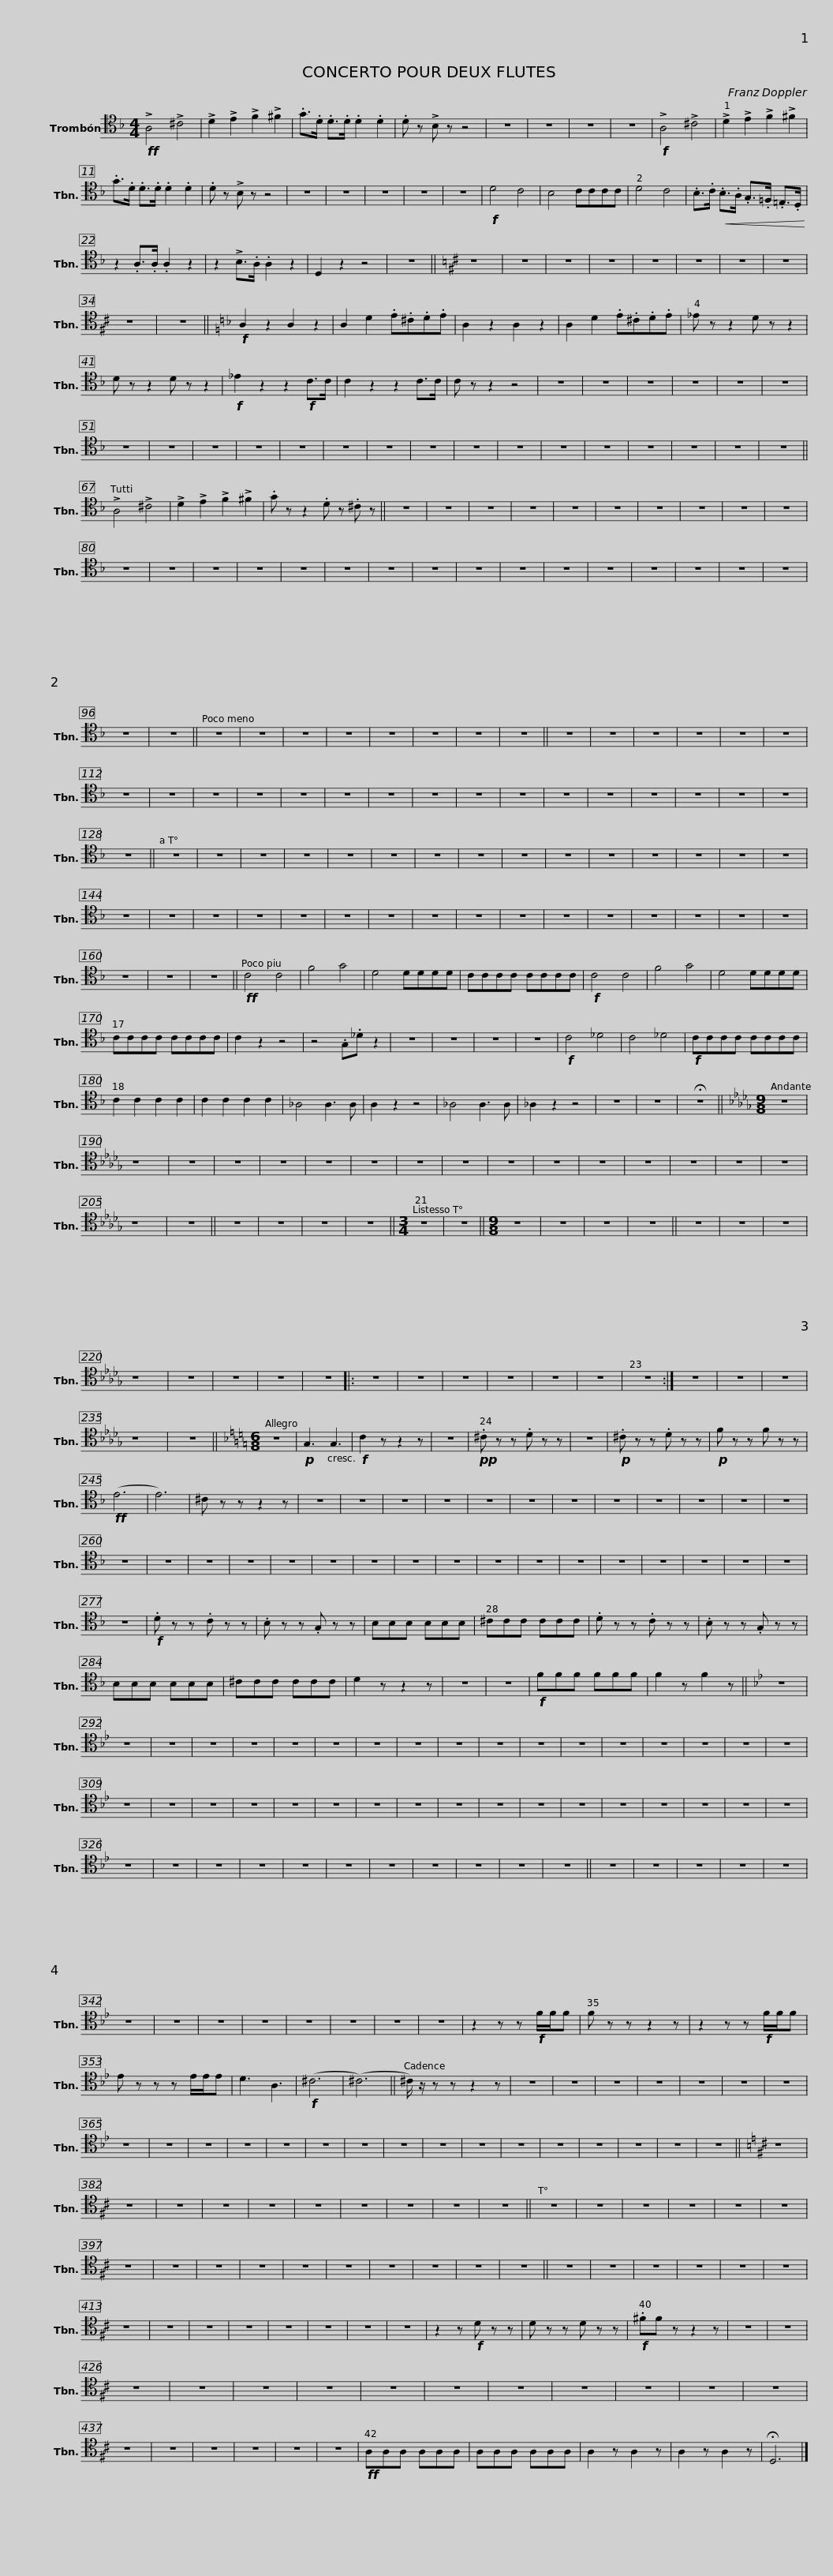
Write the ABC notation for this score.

X:1
L:1/8
M:4/4
I:linebreak $
K:F
V:1 tenor
V:1
!ff! !>!A,4 !>!^C4 | !>!D2 !>!E2 !>!F2 !>!^F2 | .G>.D .D>.D .D2 .D2 | .D z !>!B, z z4 | z8 | %5
 z8 | z8 | z8 |!f! !>!A,4 !>!^C4 | !>!D2 !>!E2 !>!F2 !>!^F2 | %10
 .G>.D .D>.D .D2 .D2 | .D z !>!B, z z4 |$ z8 | z8 | z8 | %15
 z8 | z8 |!f! D4 C4 | B,4 CCCC | D4 C4 | %20
 .B,>.C!<(! .B,>.A, .G,>.=F, .=E,>.D,!<)! | z2 .A,>.A, .A,2 z2 | z2 !>!B,>.A, .A,2 z2 | D,2 z2 z4 | z8 ||$ %25
[K:D] z8 | z8 | z8 | z8 | z8 | %30
 z8 | z8 | z8 | z8 | z8 || %35
[K:F]!f! A,2 z2 A,2 z2 | A,2 D2 .E.^C.D.E | A,2 z2 A,2 z2 | A,2 D2 .E.^C.D.E | _E z z2 D z z2 | %40
 D z z2 D z z2 |$!f! _E2 z2 z2!f! C>C | C2 z2 z2 C>C | C z z2 z4 | z8 | %45
 z8 | z8 | z8 | z8 | z8 | %50
 z8 | z8 | z8 | z8 | z8 | %55
 z8 | z8 | z8 | z8 | z8 | %60
 z8 | z8 | z8 | z8 | z8 | %65
 z8 || !>!A,4 !>!^C4 | !>!D2 !>!E2 !>!F2 !>!^F2 | .G z z2 .D z .^C z || z8 | %70
 z8 | z8 | z8 | z8 | z8 | %75
 z8 | z8 | z8 | z8 |$ z8 | %80
 z8 | z8 | z8 | z8 | z8 | %85
 z8 | z8 | z8 | z8 | z8 | %90
 z8 | z8 | z8 | z8 | z8 | %95
 z8 | z8 || z8 | z8 | z8 | %100
 z8 | z8 | z8 | z8 | z8 || %105
 z8 | z8 | z8 | z8 | z8 | %110
 z8 | z8 | z8 | z8 | z8 | %115
 z8 | z8 | z8 | z8 | z8 | %120
 z8 | z8 | z8 | z8 | z8 | %125
 z8 | z8 | z8 || z8 | z8 | %130
 z8 | z8 | z8 | z8 | z8 | %135
 z8 | z8 | z8 | z8 | z8 | %140
 z8 | z8 | z8 | z8 | z8 | %145
 z8 | z8 | z8 | z8 | z8 | %150
 z8 | z8 | z8 | z8 | z8 | %155
 z8 | z8 | z8 | z8 | z8 | %160
 z8 | z8 ||!ff! C4 C4 |$ F4 G4 | D4 DDDD | %165
 CCCC CCCC |!f! C4 C4 | F4 G4 | D4 DDDD | CCCC CCCC | %170
 C2 z2 z4 | z4 .G,._D z2 |$ z8 | z8 | z8 | %175
 z8 |!f! C4 _D4 | C4 _D4 |!f! CCCC CCCC | C2 C2 C2 C2 | %180
 C2 C2 C2 C2 | _A,4 A,3 A, | A,2 z2 z4 | _A,4 A,3 A, | _A,2 z2 z4 | %185
 z8 |$ z8 | !fermata!z8 ||[K:Db][M:9/8] z9 | z9 | %190
 z9 | z9 | z9 | z9 | z9 | %195
 z9 | z9 | z9 | z9 | z9 | %200
 z9 | z9 | z9 | z9 | z9 | %205
 z9 || z9 | z9 | z9 | z9 || %210
[M:3/4] z6 | z6 ||[M:9/8] z9 | z9 | z9 | %215
 z9 || z9 | z9 | z9 | z9 | %220
 z9 | z9 | z9 | z9 |: z9 | %225
 z9 | z9 | z9 | z9 | z9 | %230
 z9 :|$ z9 | z9 | z9 | z9 | %235
 z9 ||[K:F][M:6/8] z6 |!p! G,3 G,3 |!f! C2 z z2 z | z6 | %240
!pp! .^C z z .D z z | z6 |!p! .^C z z .D z z |!p! F z z F z z |!ff! (E6 | %245
 E6) |$ ^C z z z2 z | z6 | z6 | z6 | %250
 z6 | z6 | z6 | z6 | z6 | %255
 z6 | z6 | z6 | z6 | z6 | %260
 z6 | z6 | z6 | z6 | z6 | %265
 z6 | z6 | z6 | z6 | z6 | %270
 z6 | z6 | z6 | z6 | z6 | %275
 z6 | z6 |!f! .D z z .C z z | .B, z z .G, z z | B,B,B, B,B,B, | %280
 ^CCC CCC |$ .D z z .C z z | .B, z z .G, z z | B,B,B, B,B,B, | ^CCC CCC | %285
 D2 z z2 z | z6 | z6 |!f! FFF FFF | F2 z F2 z ||$ %290
[K:Bb] z6 | z6 | z6 | z6 | z6 | %295
 z6 | z6 | z6 | z6 | z6 | %300
 z6 | z6 | z6 | z6 | z6 | %305
 z6 | z6 | z6 | z6 | z6 | %310
 z6 | z6 | z6 | z6 | z6 | %315
 z6 | z6 | z6 | z6 | z6 | %320
 z6 | z6 | z6 | z6 | z6 | %325
 z6 | z6 | z6 | z6 | z6 | %330
 z6 | z6 | z6 | z6 | z6 | %335
 z6 || z6 | z6 | z6 | z6 | %340
 z6 | z6 | z6 | z6 | z6 | %345
 z6 | z6 | z6 | z6 | z2 z z!f! F/F/F | %350
 F z z z2 z | z2 z z!f! F/F/F |$ E z z z E/E/E | D3 A,3 |!f! (^C6 | %355
 (^C6) || ^C/) z/ z z z2 z | z6 | z6 | z6 | %360
 z6 | z6 | z6 | z6 | z6 | %365
 z6 | z6 | z6 | z6 | z6 | %370
 z6 | z6 | z6 | z6 | z6 | %375
 z6 | z6 | z6 | z6 | z6 || %380
[K:D] z6 | z6 | z6 | z6 | z6 | %385
 z6 | z6 | z6 | z6 | z6 || %390
 z6 | z6 | z6 | z6 | z6 | %395
 z6 | z6 | z6 | z6 | z6 | %400
 z6 | z6 | z6 | z6 | z6 | %405
 z6 ||$ z6 | z6 | z6 | z6 | %410
 z6 | z6 | z6 | z6 | z6 | %415
 z6 | z6 | z6 | z6 | z6 | %420
 z2 z!f! D z z | D z z D z z |!f! .^FF z z2 z | z6 | z6 | %425
 z6 | z6 | z6 | z6 | z6 | %430
 z6 | z6 | z6 | z6 | z6 | %435
 z6 | z6 | z6 | z6 | z6 | %440
 z6 | z6 |!ff! A,A,A, A,A,A, | A,A,A, A,A,A, | A,2 z A,2 z |$ %445
 A,2 z A,2 z | !fermata!D,6 |] %447
